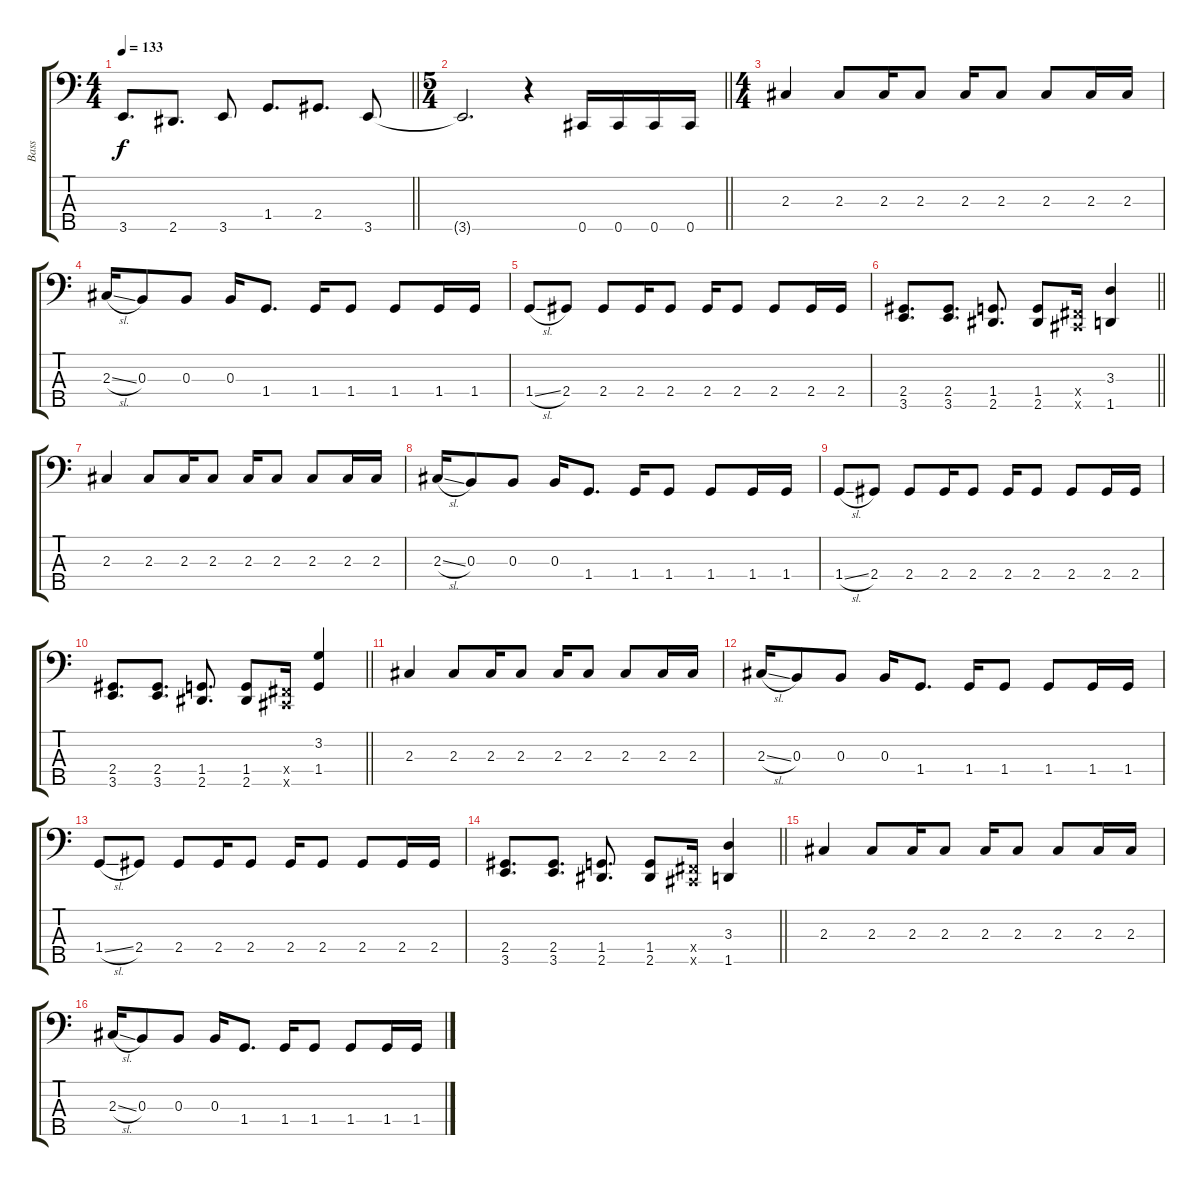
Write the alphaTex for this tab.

\track ("Bass" "Bass") {instrument electricbassfinger}
\staff {score tabs}
\tuning (A2 E2 B1 Gb1 Db1) {hide}
\ts (4 4)
\tempo 133
\clef f4
\barLineRight lightlight
\ks c
3.5.8{d dy f} 2.5.8{d} 3.5.8 1.4.8{d} 2.4.8{d} 3.5.8 |
\ts (5 4)
\barLineRight lightlight
3.5{t}.2{d} r.4 0.5.16 0.5.16 0.5.16 0.5.16 |
\ts (4 4)
\section ("" "")
2.3.4 2.3.8 2.3.16 2.3.8 2.3.16 2.3.8 2.3.8 2.3.16 2.3.16 |
2.3{sl}.16 0.3.8 0.3.8 0.3.16 1.4.8{d} 1.4.16 1.4.8 1.4.8 1.4.16 1.4.16 |
1.4{sl}.8 2.4.8 2.4.8 2.4.16 2.4.8 2.4.16 2.4.8 2.4.8 2.4.16 2.4.16 |
\barLineRight lightlight
(2.4 3.5).8{d} (2.4 3.5).8{d} (1.4 2.5).8{d} (1.4 2.5).8 (0.4{x} 0.5{x}).16 (3.3 1.5).4 |
2.3.4 2.3.8 2.3.16 2.3.8 2.3.16 2.3.8 2.3.8 2.3.16 2.3.16 |
2.3{sl}.16 0.3.8 0.3.8 0.3.16 1.4.8{d} 1.4.16 1.4.8 1.4.8 1.4.16 1.4.16 |
1.4{sl}.8 2.4.8 2.4.8 2.4.16 2.4.8 2.4.16 2.4.8 2.4.8 2.4.16 2.4.16 |
\barLineRight lightlight
(2.4 3.5).8{d} (2.4 3.5).8{d} (1.4 2.5).8{d} (1.4 2.5).8 (0.4{x} 0.5{x}).16 (3.2 1.4).4 |
2.3.4 2.3.8 2.3.16 2.3.8 2.3.16 2.3.8 2.3.8 2.3.16 2.3.16 |
2.3{sl}.16 0.3.8 0.3.8 0.3.16 1.4.8{d} 1.4.16 1.4.8 1.4.8 1.4.16 1.4.16 |
1.4{sl}.8 2.4.8 2.4.8 2.4.16 2.4.8 2.4.16 2.4.8 2.4.8 2.4.16 2.4.16 |
\barLineRight lightlight
(2.4 3.5).8{d} (2.4 3.5).8{d} (1.4 2.5).8{d} (1.4 2.5).8 (0.4{x} 0.5{x}).16 (3.3 1.5).4 |
2.3.4 2.3.8 2.3.16 2.3.8 2.3.16 2.3.8 2.3.8 2.3.16 2.3.16 |
2.3{sl}.16 0.3.8 0.3.8 0.3.16 1.4.8{d} 1.4.16 1.4.8 1.4.8 1.4.16 1.4.16
